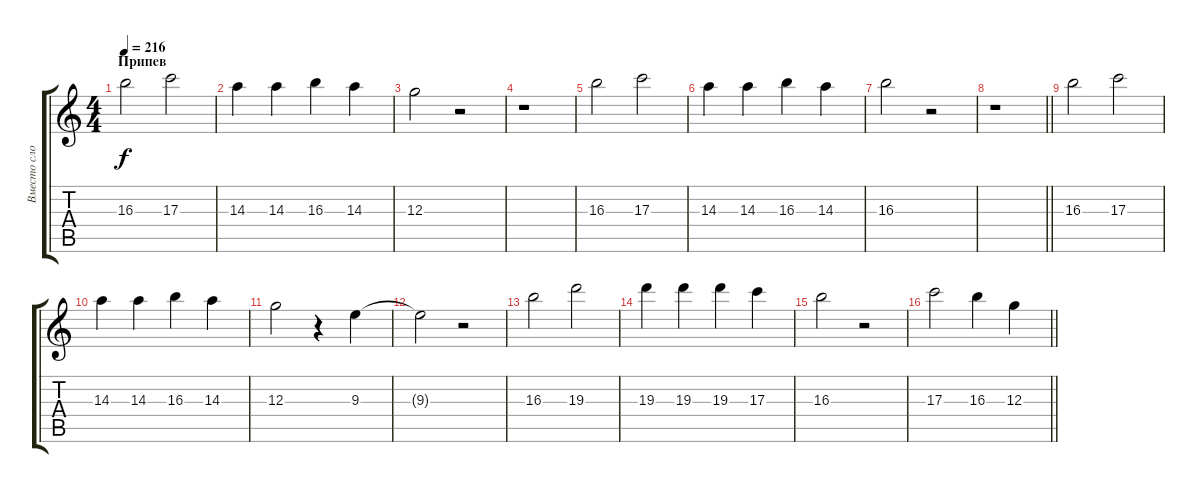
\track ("Вместо слов" "Вместо сло") {instrument acousticguitarsteel}
\staff {score tabs}
\tuning (E4 B3 G3 D3 A2 E2) {hide}
\ts (4 4)
\section ("" "Припев")
\tempo 216
\clef g2
\ks c
16.3.2{dy f} 17.3.2 |
14.3.4 14.3.4 16.3.4 14.3.4 |
12.3.2 r.2 |
r.1 |
16.3.2 17.3.2 |
14.3.4 14.3.4 16.3.4 14.3.4 |
16.3.2 r.2 |
\barLineRight lightlight
r.1 |
16.3.2 17.3.2 |
14.3.4 14.3.4 16.3.4 14.3.4 |
12.3.2 r.4 9.3.4 |
9.3{t}.2 r.2 |
16.3.2 19.3.2 |
19.3.4 19.3.4 19.3.4 17.3.4 |
16.3.2 r.2 |
\barLineRight lightlight
17.3.2 16.3.4 12.3.4
